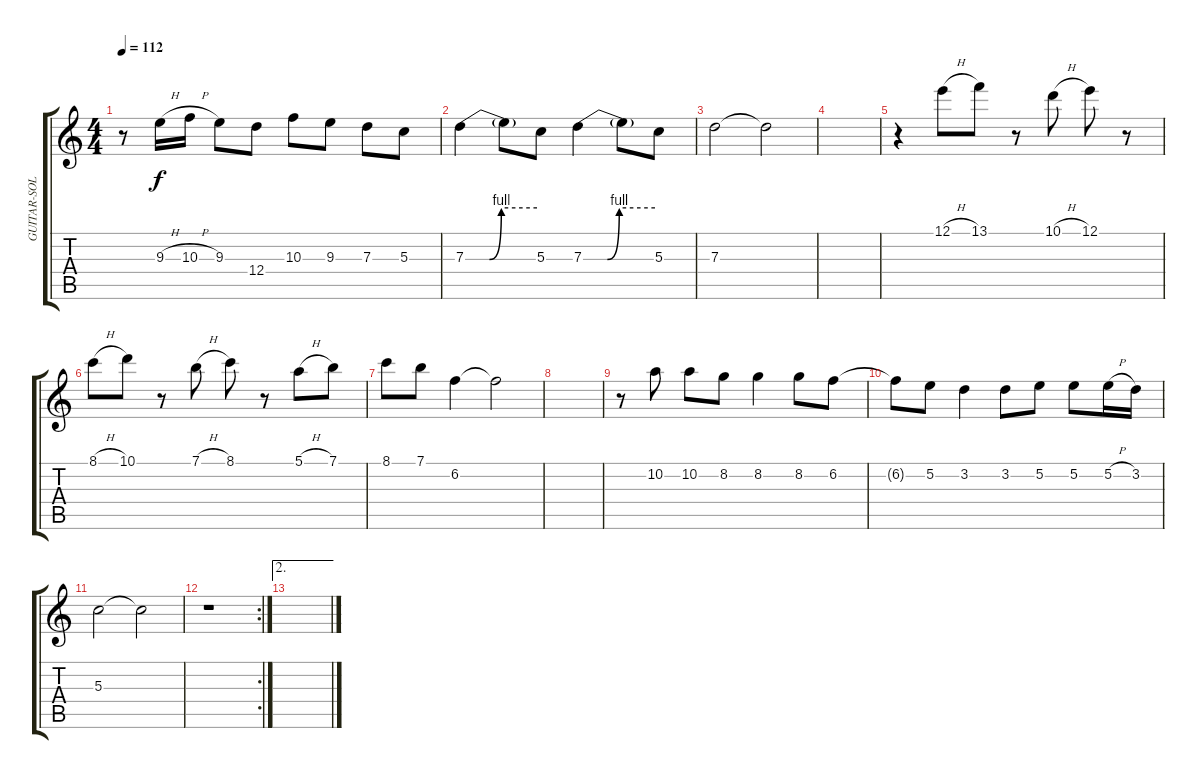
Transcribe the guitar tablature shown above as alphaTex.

\track ("GUITAR-SOLO" "GUITAR-SOL") {instrument electricguitarclean}
\staff {score tabs}
\tuning (E4 B3 G3 D3 A2 E2) {hide}
\ts (4 4)
\tempo 112
\clef g2
\ks c
r.8{dy f} 9.3{h}.16 10.3{h}.16 9.3.8 12.4.8 10.3.8 9.3.8 7.3.8 5.3.8 |
7.3{be (custom 0 0 20 0 30 4 60 4)}.4 7.3{t}.8 5.3.8 7.3{be (custom 0 0 20 0 30 4 60 4)}.4 7.3{t}.8 5.3.8 |
7.3.2 7.3{t}.2 |
|
r.4 12.1{h}.8 13.1.8 r.8 10.1{h}.8 12.1.8 r.8 |
8.1{h}.8 10.1.8 r.8 7.1{h}.8 8.1.8 r.8 5.1{h}.8 7.1.8 |
8.1.8 7.1.8 6.2.4 6.2{t}.2 |
|
r.8 10.2.8 10.2.8 8.2.8 8.2.4 8.2.8 6.2.8 |
6.2{t}.8 5.2.8 3.2.4 3.2.8 5.2.8 5.2.8 5.2{h}.16 3.2.16 |
5.3.2 5.3{t}.2 |
\rc 2
r.1 |
\ae 2
